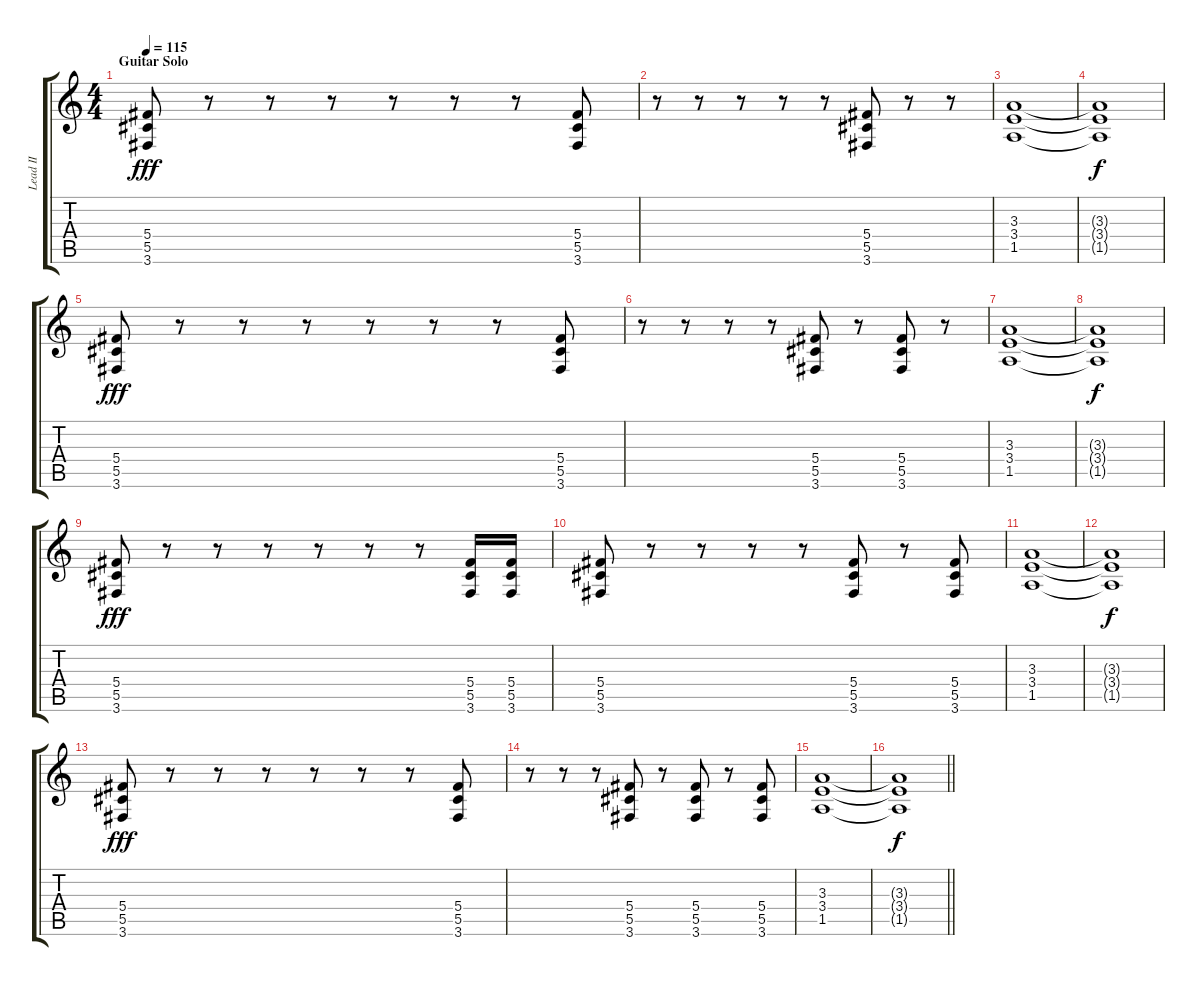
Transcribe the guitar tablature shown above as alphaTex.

\track ("Lead II" "Lead II") {instrument distortionguitar}
\staff {score tabs}
\tuning (Eb4 Bb3 Gb3 Db3 Ab2 Eb2) {hide}
\ts (4 4)
\section ("" "Guitar Solo")
\tempo 115
\clef g2
\ks c
(5.4 5.5 3.6).8{dy fff} r.8 r.8 r.8 r.8 r.8 r.8 (5.4 5.5 3.6).8 |
r.8 r.8 r.8 r.8 r.8 (5.4 5.5 3.6).8 r.8 r.8 |
(3.3 3.4 1.5).1 |
(3.3{t} 3.4{t} 1.5{t}).1{dy f} |
(5.4 5.5 3.6).8{dy fff} r.8 r.8 r.8 r.8 r.8 r.8 (5.4 5.5 3.6).8 |
r.8 r.8 r.8 r.8 (5.4 5.5 3.6).8 r.8 (5.4 5.5 3.6).8 r.8 |
(3.3 3.4 1.5).1 |
(3.3{t} 3.4{t} 1.5{t}).1{dy f} |
(5.4 5.5 3.6).8{dy fff} r.8 r.8 r.8 r.8 r.8 r.8 (5.4 5.5 3.6).16 (5.4 5.5 3.6).16 |
(5.4 5.5 3.6).8 r.8 r.8 r.8 r.8 (5.4 5.5 3.6).8 r.8 (5.4 5.5 3.6).8 |
(3.3 3.4 1.5).1 |
(3.3{t} 3.4{t} 1.5{t}).1{dy f} |
(5.4 5.5 3.6).8{dy fff} r.8 r.8 r.8 r.8 r.8 r.8 (5.4 5.5 3.6).8 |
r.8 r.8 r.8 (5.4 5.5 3.6).8 r.8 (5.4 5.5 3.6).8 r.8 (5.4 5.5 3.6).8 |
(3.3 3.4 1.5).1 |
\barLineRight lightlight
(3.3{t} 3.4{t} 1.5{t}).1{dy f}
